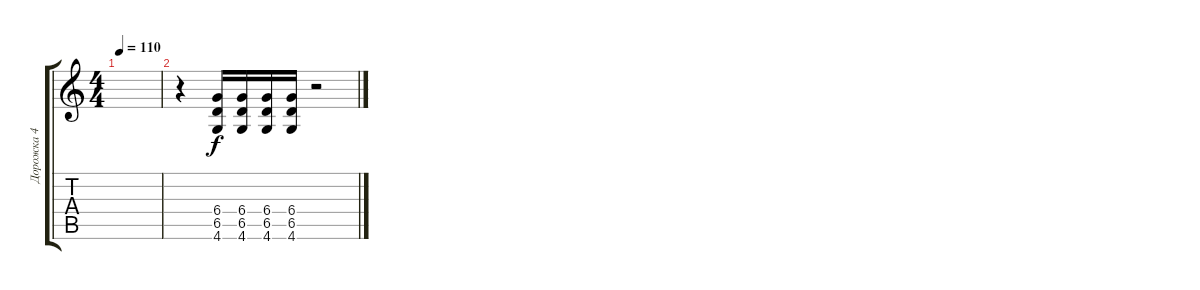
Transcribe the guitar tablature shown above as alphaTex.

\track ("Дорожка 4" "Дорожка 4") {instrument overdrivenguitar}
\staff {score tabs}
\tuning (Eb4 Bb3 Gb3 Db3 Ab2 Eb2) {hide}
\ts (4 4)
\tempo 110
\clef g2
\ks c
|
r.4 (6.4 6.5 4.6).16 (6.4 6.5 4.6).16 (6.4 6.5 4.6).16 (6.4 6.5 4.6).16 r.2
